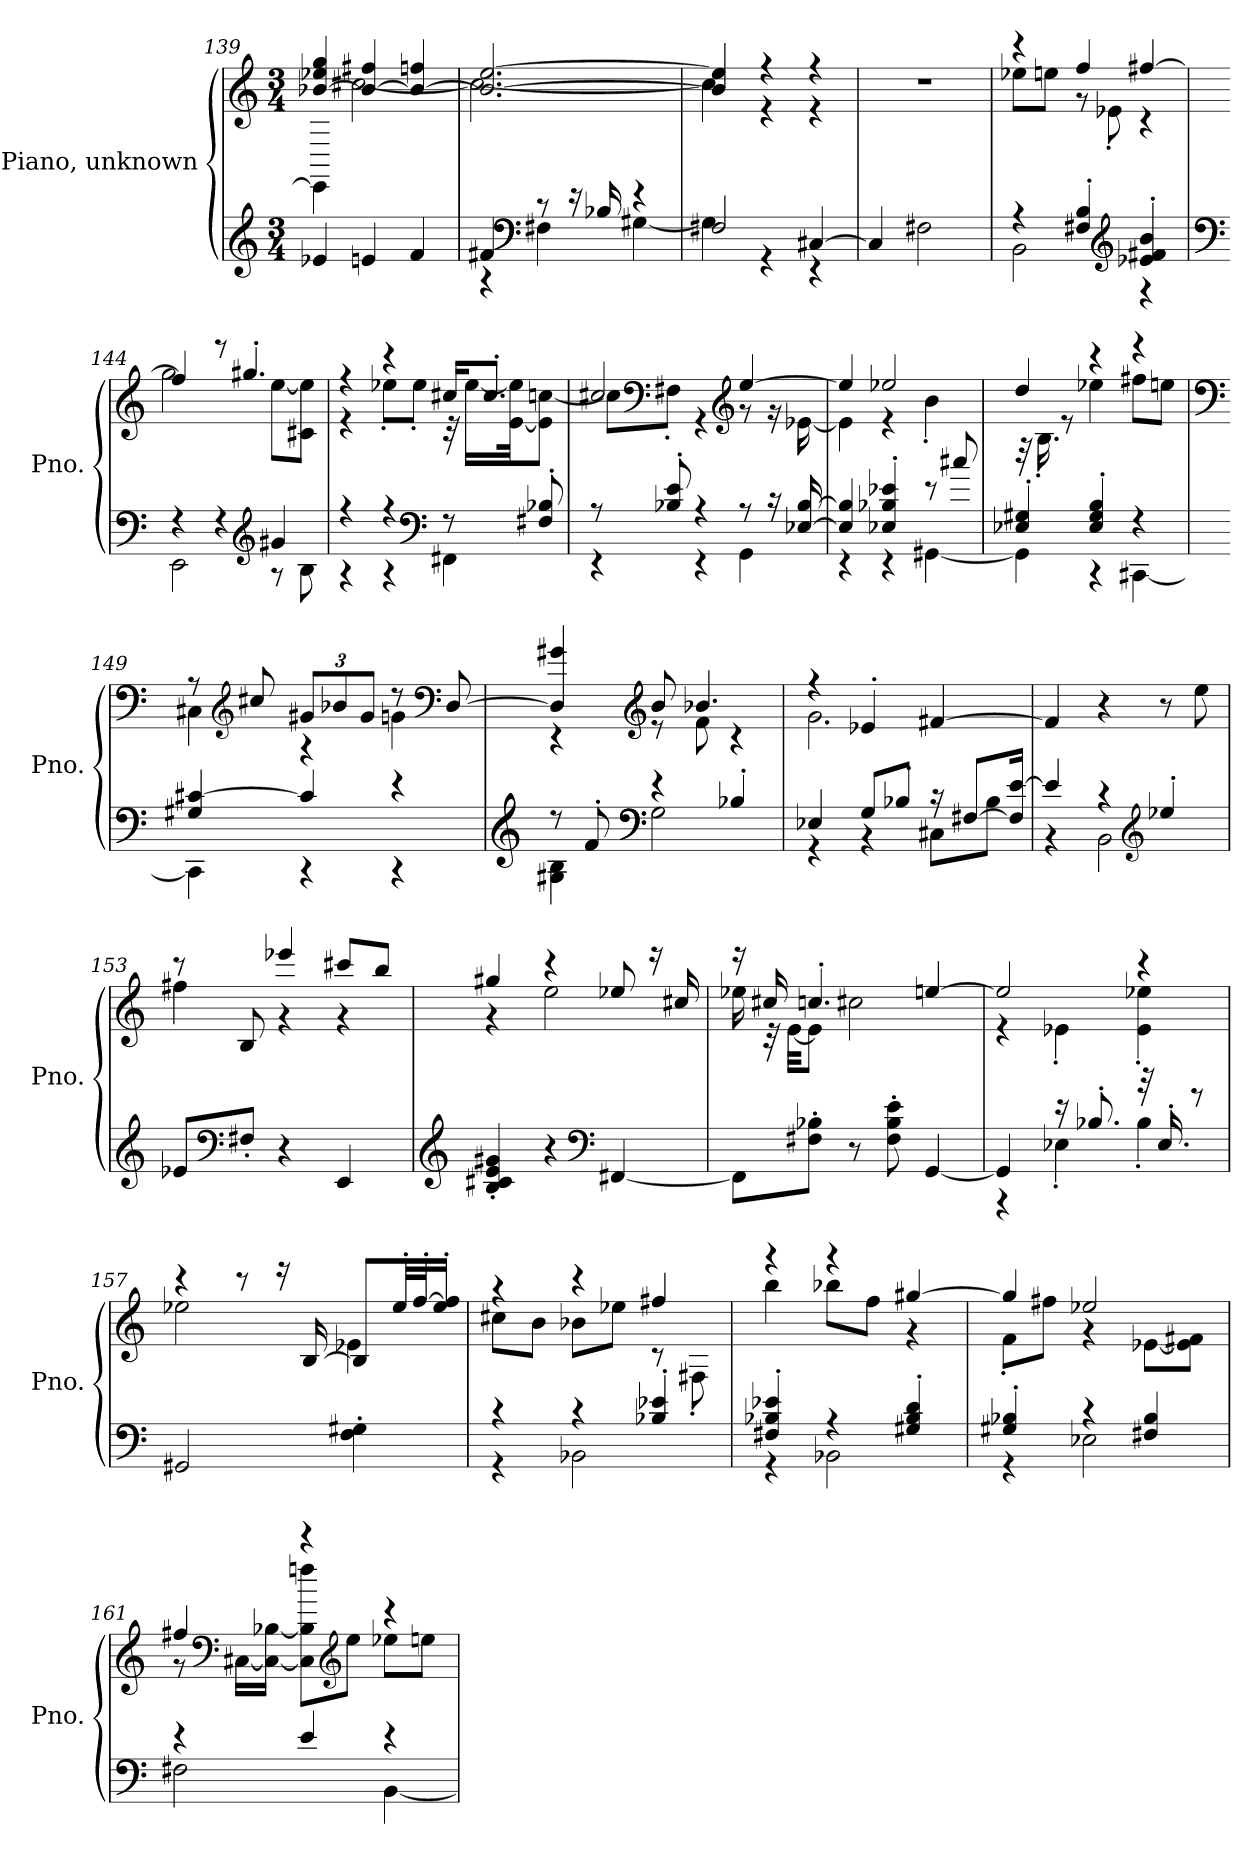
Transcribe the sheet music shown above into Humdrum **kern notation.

**kern	**kern
*part1	*part1
*staff2	*staff1
*I"Piano, unknown	*
*I'Pno.	*
!!LO:LB:g=z
*clefG2	*clefG2
*k[]	*k[]
*M3/4	*M3/4
=139	=139
*	*^
4e-X/	[4b-X/ 4ee-X/ 4gg/	4EE-\]
4en/	4b-/_ 4ff#X/	[2cc#X\
4f/	4b-/_ 4ffn/	.
=140	=140	=140
*^	*	*
4f#X/	4r	2.b-/_ [2.ee/	2.cc#\_
*clefF4	*	*	*
8r	4F#X\	.	.
16r	.	.	.
16B-X/	.	.	.
4r	[4G#X\	.	.
=141	=141	=141	=141
2F#X/	4G#\]	4b-/] 4ee/]	4cc#\]
.	4r	4r	4r
[4C#X/	4r	4r	4r
*v	*v	*	*
*	*v	*v
=142	=142
4C#/]	2.r
2F#X\	.
=143	=143
*^	*^
4r	2BB\	4r	8ee-X\L
.	.	.	8een\J
4F#X/' 4B/'	.	4ff/	8r
.	.	.	8e-X'\
*clefG2	*	*	*
4e-X/' 4f#X/' 4b/'	4r	[4ff#X/	4r
!!LO:LB:g=z	!!
=144	=144	=144	=144
*clefF4	*	*	*
4r	2EE\	4ff#/]	2gg\
4r	.	8r	.
.	.	4.gg#X'/	.
*clefG2	*	*	*
4g#X/	8r	.	[8ee\L
.	8B\	.	8c#X\ 8ee\]J
=145	=145	=145	=145
4r	4r	4r	4r
4r	4r	4r	8ee-X'\L
.	.	.	8ee-'\J
*clefF4	*	*	*
8r	4FF#X\	16cc#X/KL	32r
.	.	.	[16ee-\LL
.	.	8.cc#'/J	.
.	.	.	[32e\ 32ee-\]JK
8F#X/' 8B-X/'	.	.	8e\] [8ccn\J
=146	=146	=146	=146
8r	4r	2cc#X/	8cc\L]
*	*	*clefF4	*
8B-X/' 8e/'	.	.	8F#X'\J
4r	4r	.	4r
*	*	*clefG2	*
8r	4GG\	[4ee/	8r
16r	.	.	16r
[16E-X/ [16B-/	.	.	[16e-X\
=147	=147	=147	=147
4E-/] 4B-/]	4r	4ee/]	4e-\]
4E-X/' 4B-X/' 4e-X/'	4r	2ee-X/	4r
8r	[4GG#X\	.	4b'\
8cc#X/	.	.	.
!!LO:LB:g=z	!!
=148	=148	=148	=148
4E-X/' 4G#X/'	4GG#\]	4dd/	32r
.	.	.	16.B'\
.	.	.	8r
4E-/' 4G#/' 4B/'	4r	4r	4ee-X\
4r	[4CC#X\	4r	8ff#X\L
.	.	.	8een\J
=149	=149	=149	=149
*	*	*clefF4	*
4G#X/ [4c#X/	4CC#\]	8r	4C#X\
*	*	*clefG2	*
.	.	8cc#X/	.
*	*	*Xbrackettup	*
4c#/]	4r	12g#X/L	4r
.	.	12b-X/	.
.	.	12g#/J	.
4r	4r	8r	4gn\
*	*	*clefF4	*
.	.	[8D/	.
=150	=150	=150	=150
*clefG2	*	*	*
8r	4G#X\ 4B\	4D/] 4g#X/	4r
8f'/	.	.	.
*clefF4	*	*clefG2	*
4r	2G#\	8b/	8r
.	.	4.b-X/	8f\
4B-X'/	.	.	4r
!!LO:PB:g=z	!!
=151	=151	=151	=151
4E-X/	4r	4r	2.g\
8G/L	4r	4e-X'/	.
8B-X'/J	.	.	.
16r	8C#X\L	[4f#X/	.
[8F#X/L	.	.	.
.	8B-\J	.	.
16F#/] [16e/Jk	.	.	.
*	*	*v	*v
=152	=152	=152
4e/]	4r	4f#/]
4r	2BB\	4r
*clefG2	*	*
4ee-X'/	.	8r
.	.	8ee\
*v	*v	*
=153	=153
*	*^
8e-X/L	8r	4ff#X\
*clefF4	*	*
8F#X'/J	8B/	.
4r	4eee-X/	4r
4EE/	8ccc#X/L	4r
.	8bb/J	.
=154	=154	=154
*clefG2	*	*
4B/' 4c#X/' 4e/' 4g#X/'	4gg#X/	4r
4r	4r	2ee\
*clefF4	*	*
[4FF#X/	8ee-X/	.
.	16r	.
.	16cc#X/	.
!!LO:LB:g=z	!!
=155	=155	=155
8FF#\L]	16r	16ee-X\
.	16cc#X/	32r
.	.	[32e\KKL
8F#X\' 8B-X\'J	4.ccn'/	8e\J]
8r	.	2cc#X\
8F#\' 8B-\' 8e\'	.	.
[4GG/	[4een/	.
=156	=156	=156
*^	*	*
4GG/]	4r	2ee/]	4r
16r	4E-X'\	.	4e-X'\
8.B-X'/	.	.	.
32r	4B-'\	4r	4e-\' 4ee-X\'
16.E-'/	.	.	.
8r	.	.	.
*v	*v	*	*
=157	=157	=157
2GG#X/	4r	2ee-X\
.	8r	.
.	16r	.
.	[16B/	.
4F\' 4G#X\'	8B/L]	4e-X\
.	32ee-'/LL	.
.	[32ff'/J	.
.	16ee-/' 16ff/]'JJ	.
=158	=158	=158
*^	*	*
4r	4r	4r	8cc#X\L
.	.	.	8b\J
4r	2BB-X\	4r	8b-X\L
.	.	.	8ee-X\J
4B-X/' 4e-X/'	.	4ff#X/	8r
.	.	.	8F#X'\
!!LO:LB:g=z	!!
=159	=159	=159	=159
4F#X/' 4B-X/' 4e-X/'	4r	4r	4bb\
4r	2BB-X\	4r	8bb-X\L
.	.	.	8ff\J
4G#X/' 4B-/' 4d/'	.	[4gg#X/	4r
=160	=160	=160	=160
4G#X/' 4B-X/'	4r	4gg#/]	8f'\L
.	.	.	8ff#X\J
4r	2E-X\	2ee-X/	4r
4F#X/ 4B-/	.	.	[8e-X\L
.	.	.	8e-\] 8f#X\J
=161	=161	=161	=161
4r	2F#X\	4ff#X/	8r
*	*	*clefF4	*
.	.	.	[16C#X\LL
.	.	.	16C#\_ [16B-X\JJ
4e/	.	4r	8C#\] 8B-\] 8ffn\L
*	*	*clefG2	*
.	.	.	8ee\J
4r	[4BB\	4r	8ee-X\L
.	.	.	8een\J
*v	*v	*	*
*	*v	*v
=	=
*-	*-
